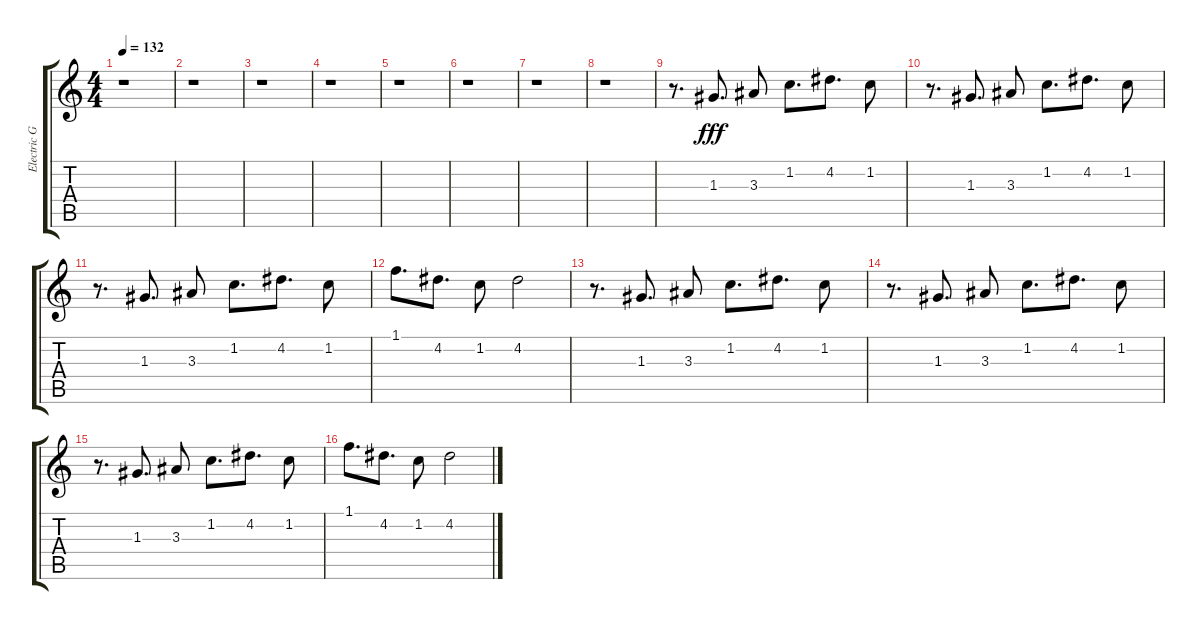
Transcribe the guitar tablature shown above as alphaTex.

\track ("Electric Guitar 1" "Electric G") {instrument distortionguitar}
\staff {score tabs}
\tuning (E4 B3 G3 D3 A2 E2) {hide}
\ts (4 4)
\tempo 132
\clef g2
\ks c
r.1{dy fff} |
r.1 |
r.1 |
r.1 |
r.1 |
r.1 |
r.1 |
r.1 |
r.8{d} 1.3.8{d} 3.3.8 1.2.8{d} 4.2.8{d} 1.2.8 |
r.8{d} 1.3.8{d} 3.3.8 1.2.8{d} 4.2.8{d} 1.2.8 |
r.8{d} 1.3.8{d} 3.3.8 1.2.8{d} 4.2.8{d} 1.2.8 |
1.1.8{d} 4.2.8{d} 1.2.8 4.2.2 |
r.8{d} 1.3.8{d} 3.3.8 1.2.8{d} 4.2.8{d} 1.2.8 |
r.8{d} 1.3.8{d} 3.3.8 1.2.8{d} 4.2.8{d} 1.2.8 |
r.8{d} 1.3.8{d} 3.3.8 1.2.8{d} 4.2.8{d} 1.2.8 |
1.1.8{d} 4.2.8{d} 1.2.8 4.2.2
